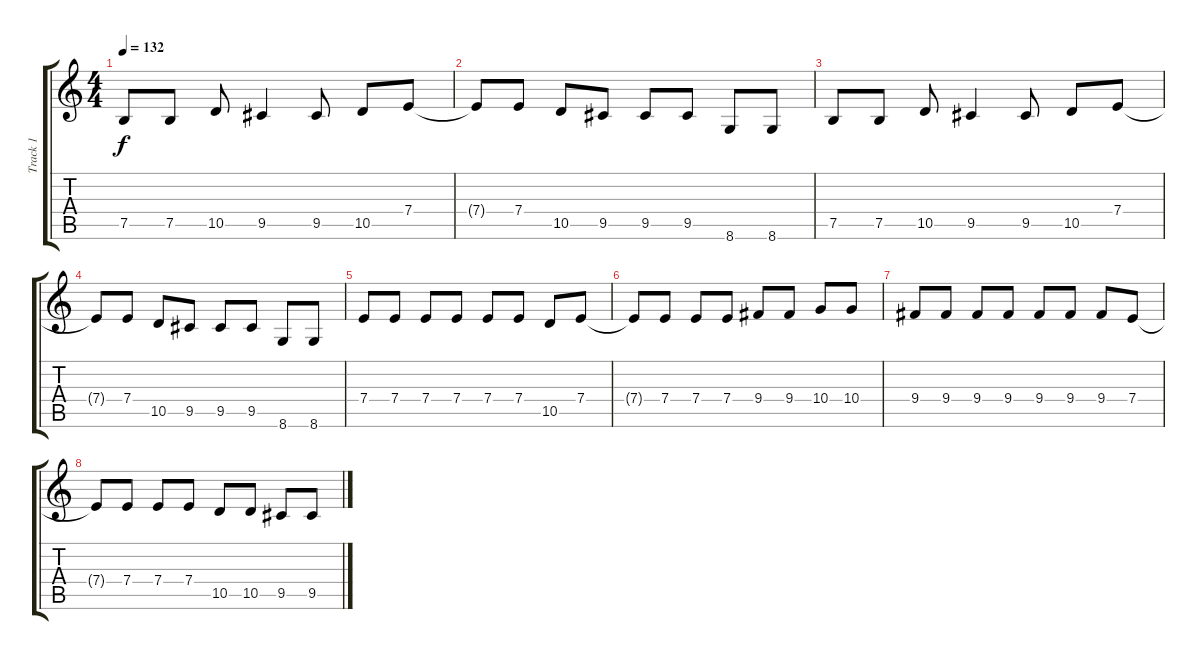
\track ("Track 1" "Track 1") {instrument distortionguitar}
\staff {score tabs}
\tuning (B3 Gb3 D3 A2 E2 B1) {hide}
\ts (4 4)
\tempo 132
\clef g2
\ks c
7.5.8{dy f} 7.5.8 10.5.8 9.5.4 9.5.8 10.5.8 7.4.8 |
7.4{t}.8 7.4.8 10.5.8 9.5.8 9.5.8 9.5.8 8.6.8 8.6.8 |
7.5.8 7.5.8 10.5.8 9.5.4 9.5.8 10.5.8 7.4.8 |
7.4{t}.8 7.4.8 10.5.8 9.5.8 9.5.8 9.5.8 8.6.8 8.6.8 |
7.4.8 7.4.8 7.4.8 7.4.8 7.4.8 7.4.8 10.5.8 7.4.8 |
7.4{t}.8 7.4.8 7.4.8 7.4.8 9.4.8 9.4.8 10.4.8 10.4.8 |
9.4.8 9.4.8 9.4.8 9.4.8 9.4.8 9.4.8 9.4.8 7.4.8 |
7.4{t}.8 7.4.8 7.4.8 7.4.8 10.5.8 10.5.8 9.5.8 9.5.8
